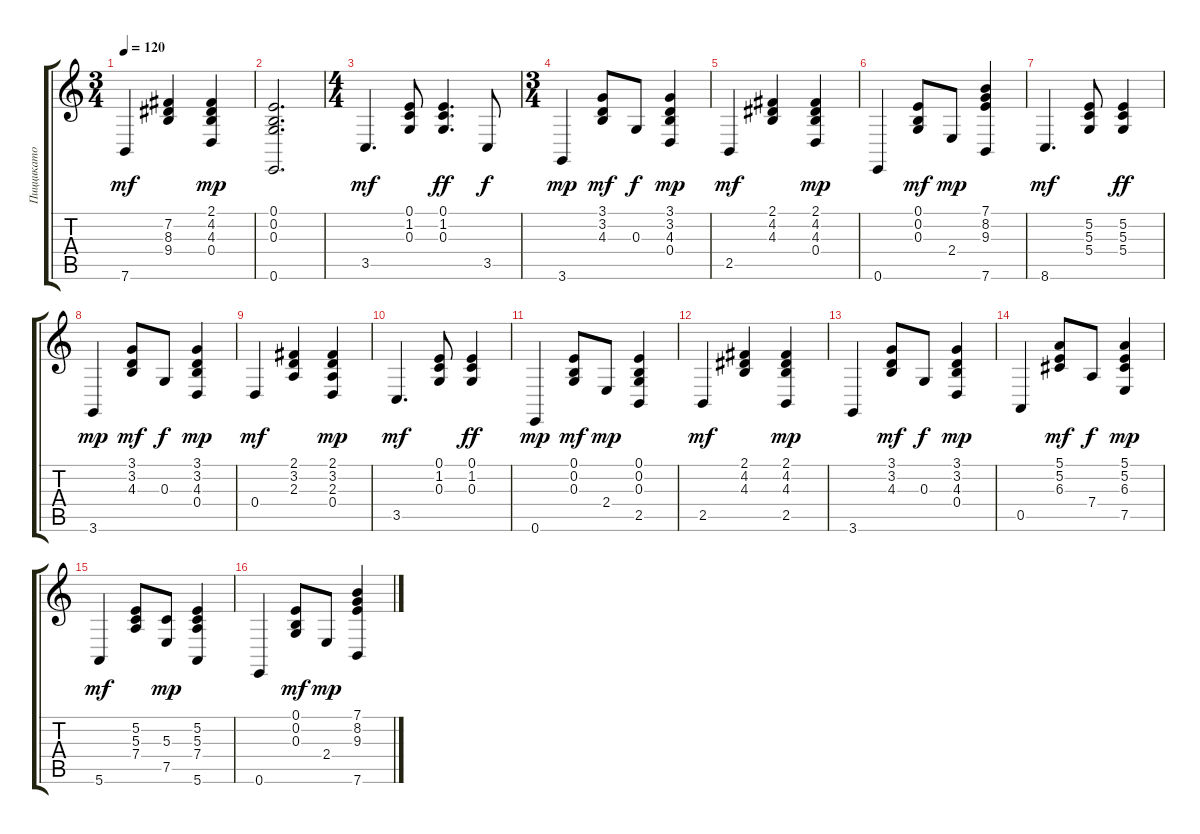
\track ("Пиццикато" "Пиццикато") {instrument pizzicatostrings}
\staff {score tabs}
\tuning (E4 B3 G3 D3 A2 E2) {hide}
\ts (3 4)
\tempo 120
\clef g2
\ks c
7.6.4{dy mf} (7.2 8.3 9.4).4 (2.1 4.2 4.3 0.4).4{dy mp} |
(0.1 0.2 0.3 0.6).2{d} |
\ts (4 4)
3.5.4{d dy mf} (0.1 1.2 0.3).8 (0.1 1.2 0.3).4{d dy ff} 3.5.8{dy f} |
\ts (3 4)
3.6.4{dy mp} (3.1 3.2 4.3).8{dy mf} 0.3.8{dy f} (3.1 3.2 4.3 0.4).4{dy mp} |
2.5.4{dy mf} (2.1 4.2 4.3).4 (2.1 4.2 4.3 0.4).4{dy mp} |
0.6.4 (0.1 0.2 0.3).8{dy mf} 2.4.8{dy mp} (7.1 8.2 9.3 7.6).4 |
8.6.4{d dy mf} (5.2 5.3 5.4).8 (5.2 5.3 5.4).4{dy ff} |
3.6.4{dy mp} (3.1 3.2 4.3).8{dy mf} 0.3.8{dy f} (3.1 3.2 4.3 0.4).4{dy mp} |
0.4.4{dy mf} (2.1 3.2 2.3).4 (2.1 3.2 2.3 0.4).4{dy mp} |
3.5.4{d dy mf} (0.1 1.2 0.3).8 (0.1 1.2 0.3).4{dy ff} |
0.6.4{dy mp} (0.1 0.2 0.3).8{dy mf} 2.4.8{dy mp} (0.1 0.2 0.3 2.5).4 |
2.5.4{dy mf} (2.1 4.2 4.3).4 (2.1 4.2 4.3 2.5).4{dy mp} |
3.6.4 (3.1 3.2 4.3).8{dy mf} 0.3.8{dy f} (3.1 3.2 4.3 0.4).4{dy mp} |
0.5.4 (5.1 5.2 6.3).8{dy mf} 7.4.8{dy f} (5.1 5.2 6.3 7.5).4{dy mp} |
5.6.4{dy mf} (5.2 5.3 7.4).8 (5.3 7.5).8{dy mp} (5.2 5.3 7.4 5.6).4 |
0.6.4 (0.1 0.2 0.3).8{dy mf} 2.4.8{dy mp} (7.1 8.2 9.3 7.6).4
